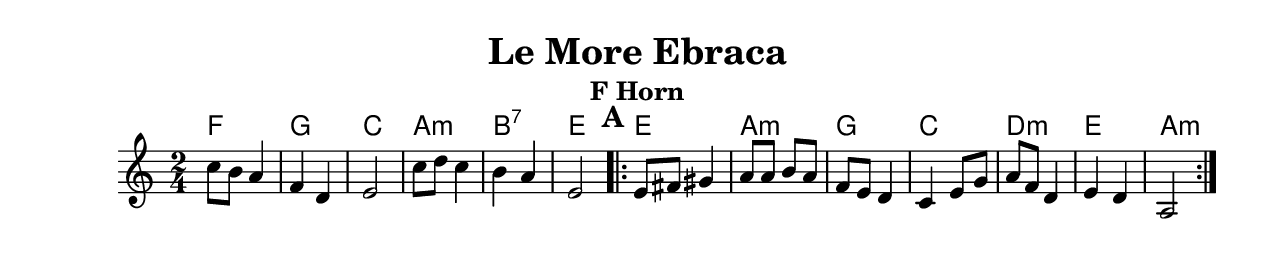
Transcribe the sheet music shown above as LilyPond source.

\version "2.18.0"
\include "english.ly"
\pointAndClickOff
\paper{
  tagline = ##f
  print-all-headers = ##t
  #(set-paper-size "letter")
}
date = #(strftime "%d-%m-%Y" (localtime (current-time)))

%\markup{ \italic{ " Updated " \date  }  }

%\markup{ Got something to say? }

%#################################### Melody ########################
melody = \relative c'' {
  \clef treble
  \key a \minor
  \time 2/4
  \set Score.markFormatter = #format-mark-box-alphabet

  %\partial 16*3 a16 d f   %lead in notes

  c8  b a4
  f4 d
  e2
  c'8 d c4|
  b4 a
  e2

  \repeat volta 2{
  \mark \default
    e8 fs gs4
    a8  a b [a]
    f8 e d4
    c4 e8 g

    a8 f d4
    e4 d
    a2

  }
  % \alternative { { }{ } }

}
%################################# Lyrics #####################
%\addlyrics{  }
%################################# Chords #######################
harmonies = \chordmode {
  f2
  g2
  c2
  a2:m
  b2:7
  e2
  %b
  e2
  a2:m
  g2
  c2
  d2:m
  e2
  a2:m

}

\score {
  <<
    \new ChordNames {
      \set chordChanges = ##f
      \harmonies
    }
    \new Staff
    \melody
  >>
  \header{
    title= "Le More Ebraca"
    subtitle=""
    composer= ""
    instrument = "F Horn"
    arranger= ""
  }
  \layout{indent = 1.0\cm}
  \midi {
    \tempo 4 = 120

    % \midi { }
  }
}
%{
% more verses:
\markup{}
\markup {
  \fill-line {
    \hspace #0.1 % distance from left margin
    \column {
      \line { "1."
        \column {
          ""
        }
      }
      \hspace #0.2 % vertical distance between verses
      \line { "2."
        \column {
         ""
        }
      }
    }
    \hspace #0.1  % horiz. distance between columns
    \column {
      \line { "3."
        \column {
          ""
        }
      }
      \hspace #0.2 % distance between verses
      \line { "4."
        \column {
         ""
        }
      }
    }
    \hspace #0.1 % distance to right margin
  }
}

%}
